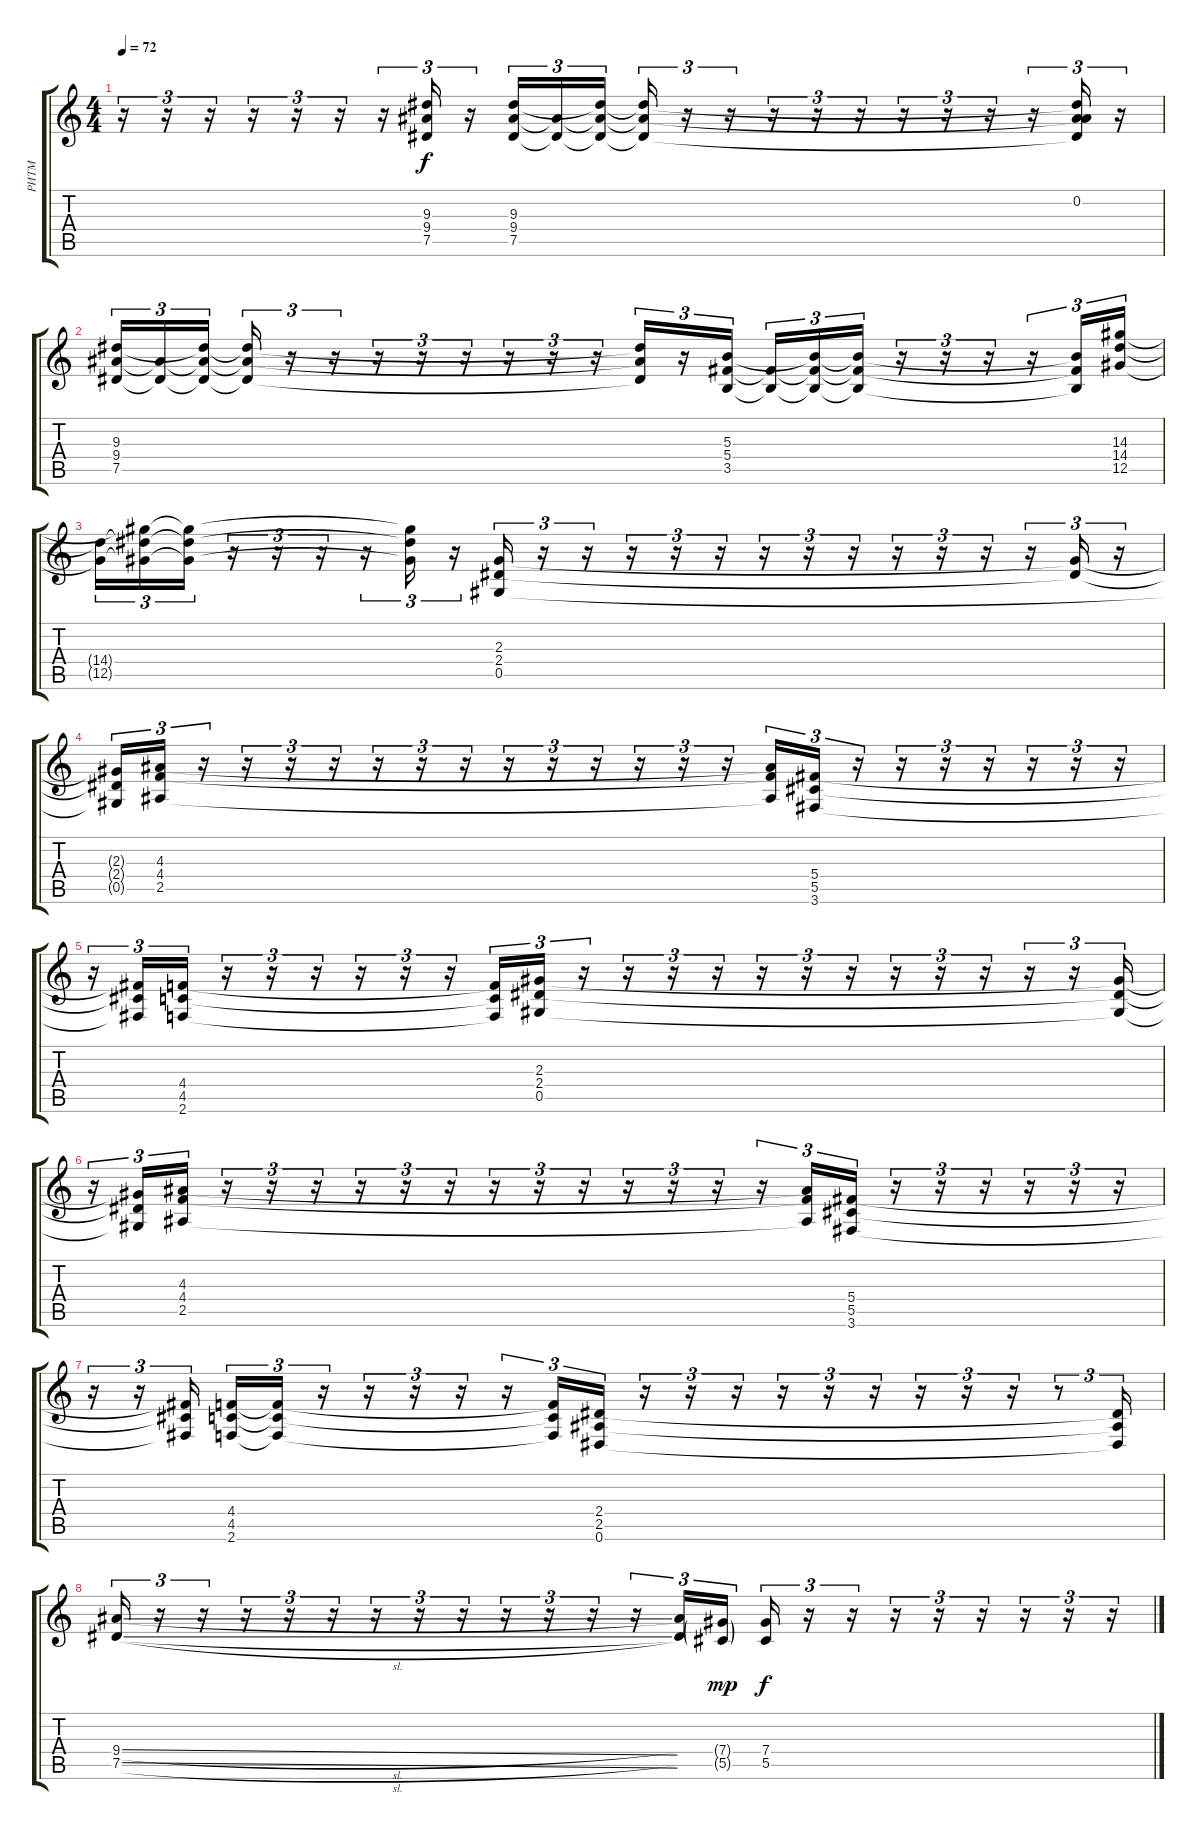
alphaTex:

\track ("РИТМ" "РИТМ") {instrument overdrivenguitar}
\staff {score tabs}
\tuning (Eb4 Bb3 Gb3 Db3 Ab2 Eb2) {hide}
\ts (4 4)
\tempo 72
\clef g2
\ks c
r.16{tu (3 2) dy f} r.16{tu (3 2)} r.16{tu (3 2)} r.16{tu (3 2)} r.16{tu (3 2)} r.16{tu (3 2)} r.16{tu (3 2)} (9.3{t} 9.4{t} 7.5{t}).16{tu (3 2)} r.16{tu (3 2)} (9.3 9.4 7.5).16{tu (3 2)} (9.4{t} 7.5{t}).16{tu (3 2)} (9.3{t} 9.4{t} 7.5{t}).16{tu (3 2)} (9.3{t} 9.4{t} 7.5{t}).16{tu (3 2)} r.16{tu (3 2)} r.16{tu (3 2)} r.16{tu (3 2)} r.16{tu (3 2)} r.16{tu (3 2)} r.16{tu (3 2)} r.16{tu (3 2)} r.16{tu (3 2)} r.16{tu (3 2)} (0.2 9.3{t} 9.4{t} 7.5{t}).16{tu (3 2)} r.16{tu (3 2)} |
(9.3 9.4 7.5).16{tu (3 2)} (9.4{t} 7.5{t}).16{tu (3 2)} (9.3{t} 9.4{t} 7.5{t}).16{tu (3 2) beam splitsecondary} (9.3{t} 9.4{t} 7.5{t}).16{tu (3 2)} r.16{tu (3 2)} r.16{tu (3 2)} r.16{tu (3 2)} r.16{tu (3 2)} r.16{tu (3 2)} r.16{tu (3 2)} r.16{tu (3 2)} r.16{tu (3 2)} (9.3{t} 9.4{t} 7.5{t}).16{tu (3 2)} r.16{tu (3 2)} (5.3 5.4 3.5).16{tu (3 2) beam splitsecondary} (5.4{t} 3.5{t}).16{tu (3 2)} (5.3{t} 5.4{t} 3.5{t}).16{tu (3 2)} (5.3{t} 5.4{t} 3.5{t}).16{tu (3 2)} r.16{tu (3 2)} r.16{tu (3 2)} r.16{tu (3 2)} r.16{tu (3 2)} (5.3{t} 5.4{t} 3.5{t}).16{tu (3 2)} (14.3 14.4 12.5).16{tu (3 2)} |
(14.4{t} 12.5{t}).16{tu (3 2)} (14.3{t} 14.4{t} 12.5{t}).16{tu (3 2)} (14.3{t} 14.4{t} 12.5{t}).16{tu (3 2)} r.16{tu (3 2)} r.16{tu (3 2)} r.16{tu (3 2)} r.16{tu (3 2)} (14.3{t} 14.4{t} 12.5{t}).16{tu (3 2)} r.16{tu (3 2)} (2.3 2.4 0.5).16{tu (3 2)} r.16{tu (3 2)} r.16{tu (3 2)} r.16{tu (3 2)} r.16{tu (3 2)} r.16{tu (3 2)} r.16{tu (3 2)} r.16{tu (3 2)} r.16{tu (3 2)} r.16{tu (3 2)} r.16{tu (3 2)} r.16{tu (3 2)} r.16{tu (3 2)} (2.3{t} 2.4{t}).16{tu (3 2)} r.16{tu (3 2)} |
(2.3{t} 2.4{t} 0.5{t}).16{tu (3 2)} (4.3 4.4 2.5).16{tu (3 2)} r.16{tu (3 2)} r.16{tu (3 2)} r.16{tu (3 2)} r.16{tu (3 2)} r.16{tu (3 2)} r.16{tu (3 2)} r.16{tu (3 2)} r.16{tu (3 2)} r.16{tu (3 2)} r.16{tu (3 2)} r.16{tu (3 2)} r.16{tu (3 2)} r.16{tu (3 2)} (4.3{t} 4.4{t} 2.5{t}).16{tu (3 2)} (5.4 5.5 3.6).16{tu (3 2)} r.16{tu (3 2)} r.16{tu (3 2)} r.16{tu (3 2)} r.16{tu (3 2)} r.16{tu (3 2)} r.16{tu (3 2)} r.16{tu (3 2)} |
r.16{tu (3 2)} (5.4{t} 5.5{t} 3.6{t}).16{tu (3 2)} (4.4 4.5 2.6).16{tu (3 2)} r.16{tu (3 2)} r.16{tu (3 2)} r.16{tu (3 2)} r.16{tu (3 2)} r.16{tu (3 2)} r.16{tu (3 2)} (4.4{t} 4.5{t} 2.6{t}).16{tu (3 2)} (2.3 2.4 0.5).16{tu (3 2)} r.16{tu (3 2)} r.16{tu (3 2)} r.16{tu (3 2)} r.16{tu (3 2)} r.16{tu (3 2)} r.16{tu (3 2)} r.16{tu (3 2)} r.16{tu (3 2)} r.16{tu (3 2)} r.16{tu (3 2)} r.16{tu (3 2)} r.16{tu (3 2)} (2.3{t} 2.4{t} 0.5{t}).16{tu (3 2)} |
r.16{tu (3 2)} (2.3{t} 2.4{t} 0.5{t}).16{tu (3 2)} (4.3 4.4 2.5).16{tu (3 2)} r.16{tu (3 2)} r.16{tu (3 2)} r.16{tu (3 2)} r.16{tu (3 2)} r.16{tu (3 2)} r.16{tu (3 2)} r.16{tu (3 2)} r.16{tu (3 2)} r.16{tu (3 2)} r.16{tu (3 2)} r.16{tu (3 2)} r.16{tu (3 2)} r.16{tu (3 2)} (4.3{t} 4.4{t} 2.5{t}).16{tu (3 2)} (5.4 5.5 3.6).16{tu (3 2)} r.16{tu (3 2)} r.16{tu (3 2)} r.16{tu (3 2)} r.16{tu (3 2)} r.16{tu (3 2)} r.16{tu (3 2)} |
r.16{tu (3 2)} r.16{tu (3 2)} (5.4{t} 5.5{t} 3.6{t}).16{tu (3 2) beam splitsecondary} (4.4 4.5 2.6).16{tu (3 2)} (4.4{t} 4.5{t} 2.6{t}).16{tu (3 2)} r.16{tu (3 2)} r.16{tu (3 2)} r.16{tu (3 2)} r.16{tu (3 2)} r.16{tu (3 2)} (4.4{t} 4.5{t} 2.6{t}).16{tu (3 2)} (2.4 2.5 0.6).16{tu (3 2)} r.16{tu (3 2)} r.16{tu (3 2)} r.16{tu (3 2)} r.16{tu (3 2)} r.16{tu (3 2)} r.16{tu (3 2)} r.16{tu (3 2)} r.16{tu (3 2)} r.16{tu (3 2)} r.8{tu (3 2)} (2.4{t} 2.5{t} 0.6{t}).16{tu (3 2)} |
(9.4{sl} 7.5{sl}).16{tu (3 2)} r.16{tu (3 2)} r.16{tu (3 2)} r.16{tu (3 2)} r.16{tu (3 2)} r.16{tu (3 2)} r.16{tu (3 2)} r.16{tu (3 2)} r.16{tu (3 2)} r.16{tu (3 2)} r.16{tu (3 2)} r.16{tu (3 2)} r.16{tu (3 2)} (9.4{t} 7.5{t}).16{tu (3 2)} (7.4{g} 5.5{g}).16{tu (3 2) dy mp beam splitsecondary} (7.4 5.5).16{tu (3 2) dy f} r.16{tu (3 2)} r.16{tu (3 2)} r.16{tu (3 2)} r.16{tu (3 2)} r.16{tu (3 2)} r.16{tu (3 2)} r.16{tu (3 2)} r.16{tu (3 2)}
